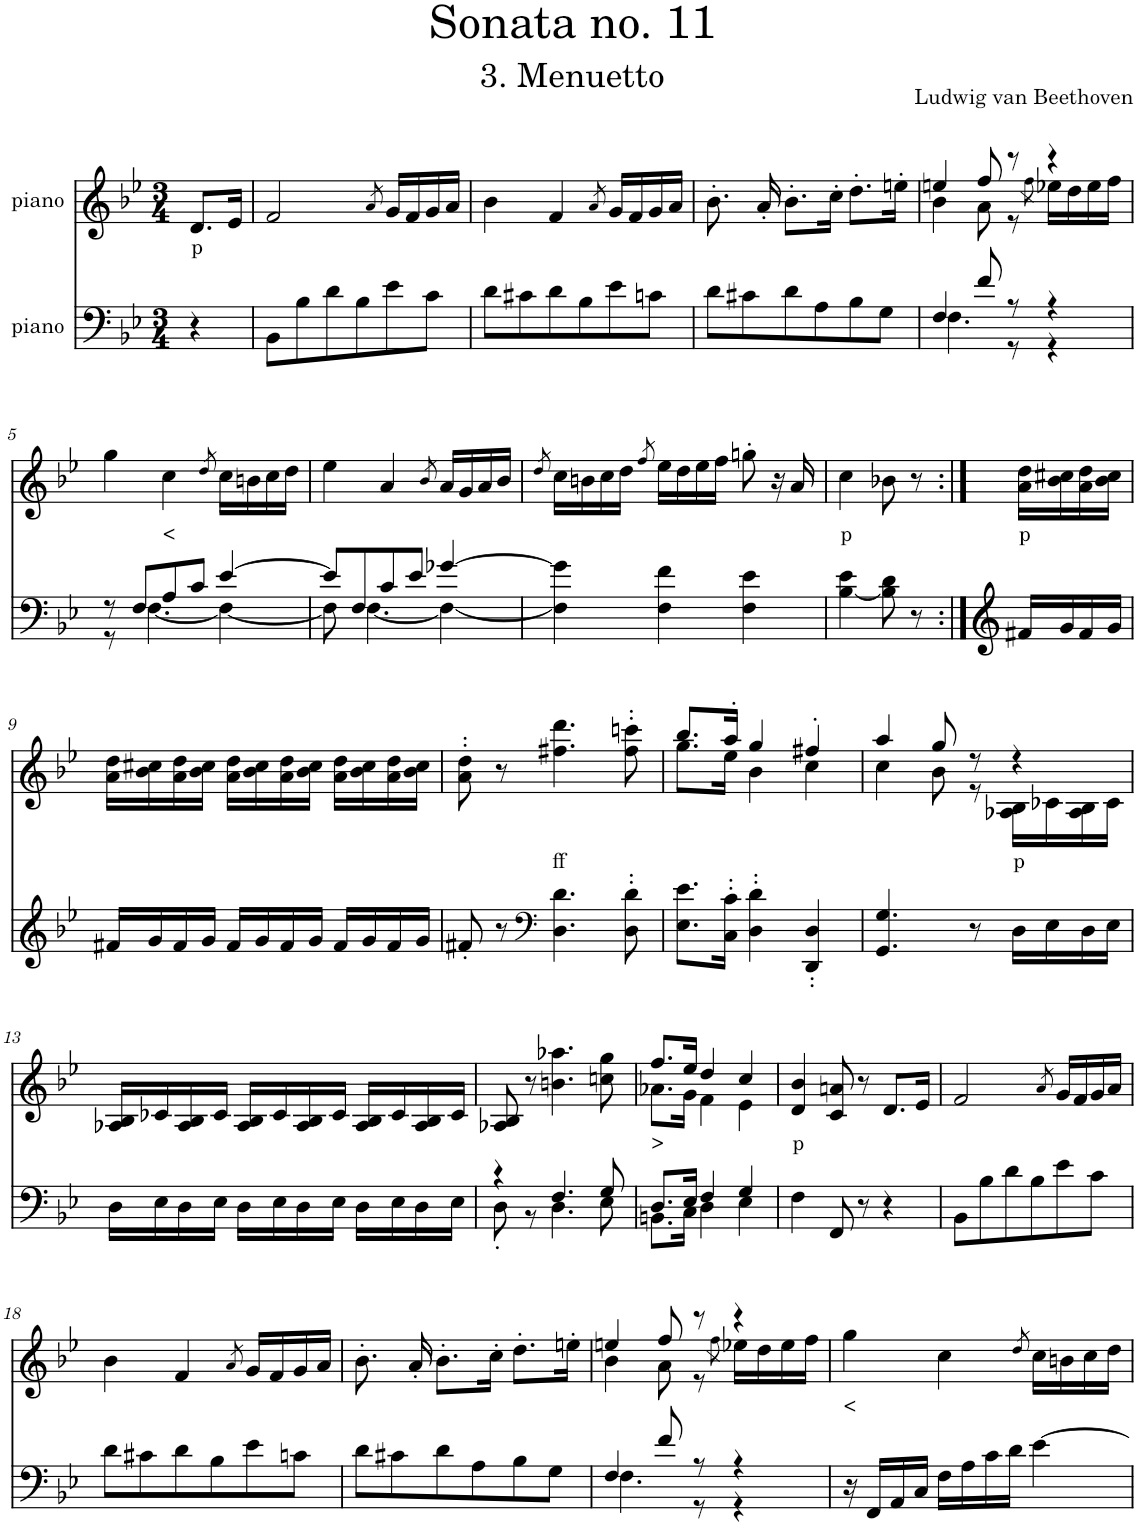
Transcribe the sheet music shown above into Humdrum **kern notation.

**kern	**kern	**text
*part2	*part1	*part1
*staff2	*staff1	*staff1
*I"piano	*I"piano	*
*I'Pno	*I'Pno	*
*clefF4	*clefG2	*
*k[b-e-]	*k[b-e-]	*
*B-:	*B-:	*
*M3/4	*M3/4	*
=	=	=
!	!	!LO:LY:b
4r	8.d/L	p
.	16e-/Jk	.
=1	=1	=1
8BB-\L	2f/	.
8B-\	.	.
8d\	.	.
8B-\	.	.
.	8qa/	.
8e-\	16g/LL	.
.	16f/	.
8c\J	16g/	.
.	16a/JJ	.
=2	=2	=2
8d\L	4b-\	.
8c#X\	.	.
8d\	4f/	.
8B-\	.	.
.	8qa/	.
8e-\	16g/LL	.
.	16f/	.
8cn\J	16g/	.
.	16a/JJ	.
=3	=3	=3
8d\L	8.b-'\	.
8c#X\	.	.
.	16a'/	.
8d\	8.b-'\L	.
8A\	.	.
.	16cc'\Jk	.
8B-\	8.dd'\L	.
8G\J	.	.
.	16een'\Jk	.
=4	=4	=4
*^	*^	*
4F/	4.F\	4een/	4b-\	.
8f/	.	8ff/	8a\	.
8r	8r	8r	8r	.
.	.	.	8qff\	.
4r	4r	4r	16ee-X\LL	.
.	.	.	16dd\	.
.	.	.	16ee-\	.
.	.	.	16ff\JJ	.
*	*	*v	*v	*
!!LO:LB:g=z
=5	=5	=5	=5
8r	8r	4gg\	.
8F/L	[4.F\	.	.
!	!	!	!LO:LY:b
8A/	.	4cc\	<
8c/J	.	.	.
.	.	8qdd/	.
[4e-/	4F\_	16cc\LL	.
.	.	16bn\	.
.	.	16cc\	.
.	.	16dd\JJ	.
=6	=6	=6	=6
8e-/L]	8F\]	4ee-\	.
8F/	[4.F\	.	.
8c/	.	4a/	.
8e-/J	.	.	.
.	.	8qb-/	.
[4g-X/	4F\_	16a/LL	.
.	.	16g/	.
.	.	16a/	.
.	.	16b-/JJ	.
*v	*v	*	*
=7	=7	=7
.	8qdd/	.
4F\] 4g-\]	16cc\LL	.
.	16bn\	.
.	16cc\	.
.	16dd\JJ	.
.	8qff/	.
4F\ 4f\	16ee-\LL	.
.	16dd\	.
.	16ee-\	.
.	16ff\JJ	.
4F\ 4e-\	8ggn'\	.
.	16r	.
.	16a/	.
=8	=8	=8
!	!	!LO:LY:b
[4B-\ 4e-\	4cc\	p
8B-\] 8d\	8b-X\	.
8r	8r	.
=8X1:|!	=8X1:|!	=8X1:|!
!	!	!LO:LY:b
16f#X/LL	16a\ 16dd\LL	p
16g/	16b-\ 16cc#X\	.
16f#/	16a\ 16dd\	.
16g/JJ	16b-\ 16cc#\JJ	.
!!LO:LB:g=z
=9	=9	=9
16f#X/LL	16a\ 16dd\LL	.
16g/	16b-\ 16cc#X\	.
16f#/	16a\ 16dd\	.
16g/JJ	16b-\ 16cc#\JJ	.
16f#/LL	16a\ 16dd\LL	.
16g/	16b-\ 16cc#\	.
16f#/	16a\ 16dd\	.
16g/JJ	16b-\ 16cc#\JJ	.
16f#/LL	16a\ 16dd\LL	.
16g/	16b-\ 16cc#\	.
16f#/	16a\ 16dd\	.
16g/JJ	16b-\ 16cc#\JJ	.
=10	=10	=10
8f#X'/	8a\' 8dd\'	.
8r	8r	.
*clefF4	*	*
!	!	!LO:LY:b
4.D\ 4.d\	4.ff#X\ 4.ddd\	ff
8D\' 8d\'	8ff#\' 8cccn\'	.
=11	=11	=11
*	*^	*
8.E-\ 8.e-\L	8.bb-/L	8.gg\L	.
16C\' 16c\'Jk	16aa'/Jk	16ee-\Jk	.
4D\' 4d\'	4gg/	4b-\	.
4DD/' 4D/'	4ff#X'/	4cc\	.
=12	=12	=12	=12
4.GG/ 4.G/	4aa/	4cc\	.
.	8gg/	8b-\	.
8r	8r	8r	.
!	!	!	!LO:LY:b
16D\LL	4r	16A-X\ 16B-\LL	p
16E-\	.	16c-X\	.
16D\	.	16A-\ 16B-\	.
16E-\JJ	.	16c-\JJ	.
*	*v	*v	*
!!LO:LB:g=z
=13	=13	=13
16D\LL	16A-X/ 16B-/LL	.
16E-\	16c-X/	.
16D\	16A-/ 16B-/	.
16E-\JJ	16c-/JJ	.
16D\LL	16A-/ 16B-/LL	.
16E-\	16c-/	.
16D\	16A-/ 16B-/	.
16E-\JJ	16c-/JJ	.
16D\LL	16A-/ 16B-/LL	.
16E-\	16c-/	.
16D\	16A-/ 16B-/	.
16E-\JJ	16c-/JJ	.
=14	=14	=14
*^	*	*
4r	8D'\	8A-X/ 8B-/	.
.	8r	8r	.
4.F/	4.D\	4.bn\ 4.aa-X\	.
8G/	8E-\	8ccn\ 8gg\	.
=15	=15	=15	=15
*	*	*^	*
!	!	!	!	!LO:LY:b
8.D/L	8.BBn\L	8.ff/L	8.a-X\L	>
16E-/Jk	16C\Jk	16ee-/Jk	16g\Jk	.
4F/	4D\	4dd/	4f\	.
4G/	4E-\	4cc/	4e-\	.
=16	=16	=16	=16	=16
!	!	!	!	!LO:LY:b
*v	*v	*	*	*
*	*v	*v	*
4F\	4d/ 4b-/	p
8FF/	8c/ 8an/	.
8r	8r	.
4r	8.d/L	.
.	16e-/Jk	.
=17	=17	=17
8BB-\L	2f/	.
8B-\	.	.
8d\	.	.
8B-\	.	.
.	8qa/	.
8e-\	16g/LL	.
.	16f/	.
8c\J	16g/	.
.	16a/JJ	.
!!LO:LB:g=z
=18	=18	=18
8d\L	4b-\	.
8c#X\	.	.
8d\	4f/	.
8B-\	.	.
.	8qa/	.
8e-\	16g/LL	.
.	16f/	.
8cn\J	16g/	.
.	16a/JJ	.
=19	=19	=19
8d\L	8.b-'\	.
8c#X\	.	.
.	16a'/	.
8d\	8.b-'\L	.
8A\	.	.
.	16cc'\Jk	.
8B-\	8.dd'\L	.
8G\J	.	.
.	16een'\Jk	.
=20	=20	=20
*^	*^	*
4F/	4.F\	4een/	4b-\	.
8f/	.	8ff/	8a\	.
8r	8r	8r	8r	.
.	.	.	8qff\	.
4r	4r	4r	16ee-X\LL	.
.	.	.	16dd\	.
.	.	.	16ee-\	.
.	.	.	16ff\JJ	.
*v	*v	*	*	*
=21	=21	=21	=21
!	!	!	!LO:LY:b
*	*v	*v	*
16r	4gg\	<
16FF/LL	.	.
16AA/	.	.
16C/JJ	.	.
16F\LL	4cc\	.
16A\	.	.
16c\	.	.
16d\JJ	.	.
.	8qdd/	.
[4e-\	16cc\LL	.
.	16bn\	.
.	16cc\	.
.	16dd\JJ	.
=	=	=
*-	*-	*-
